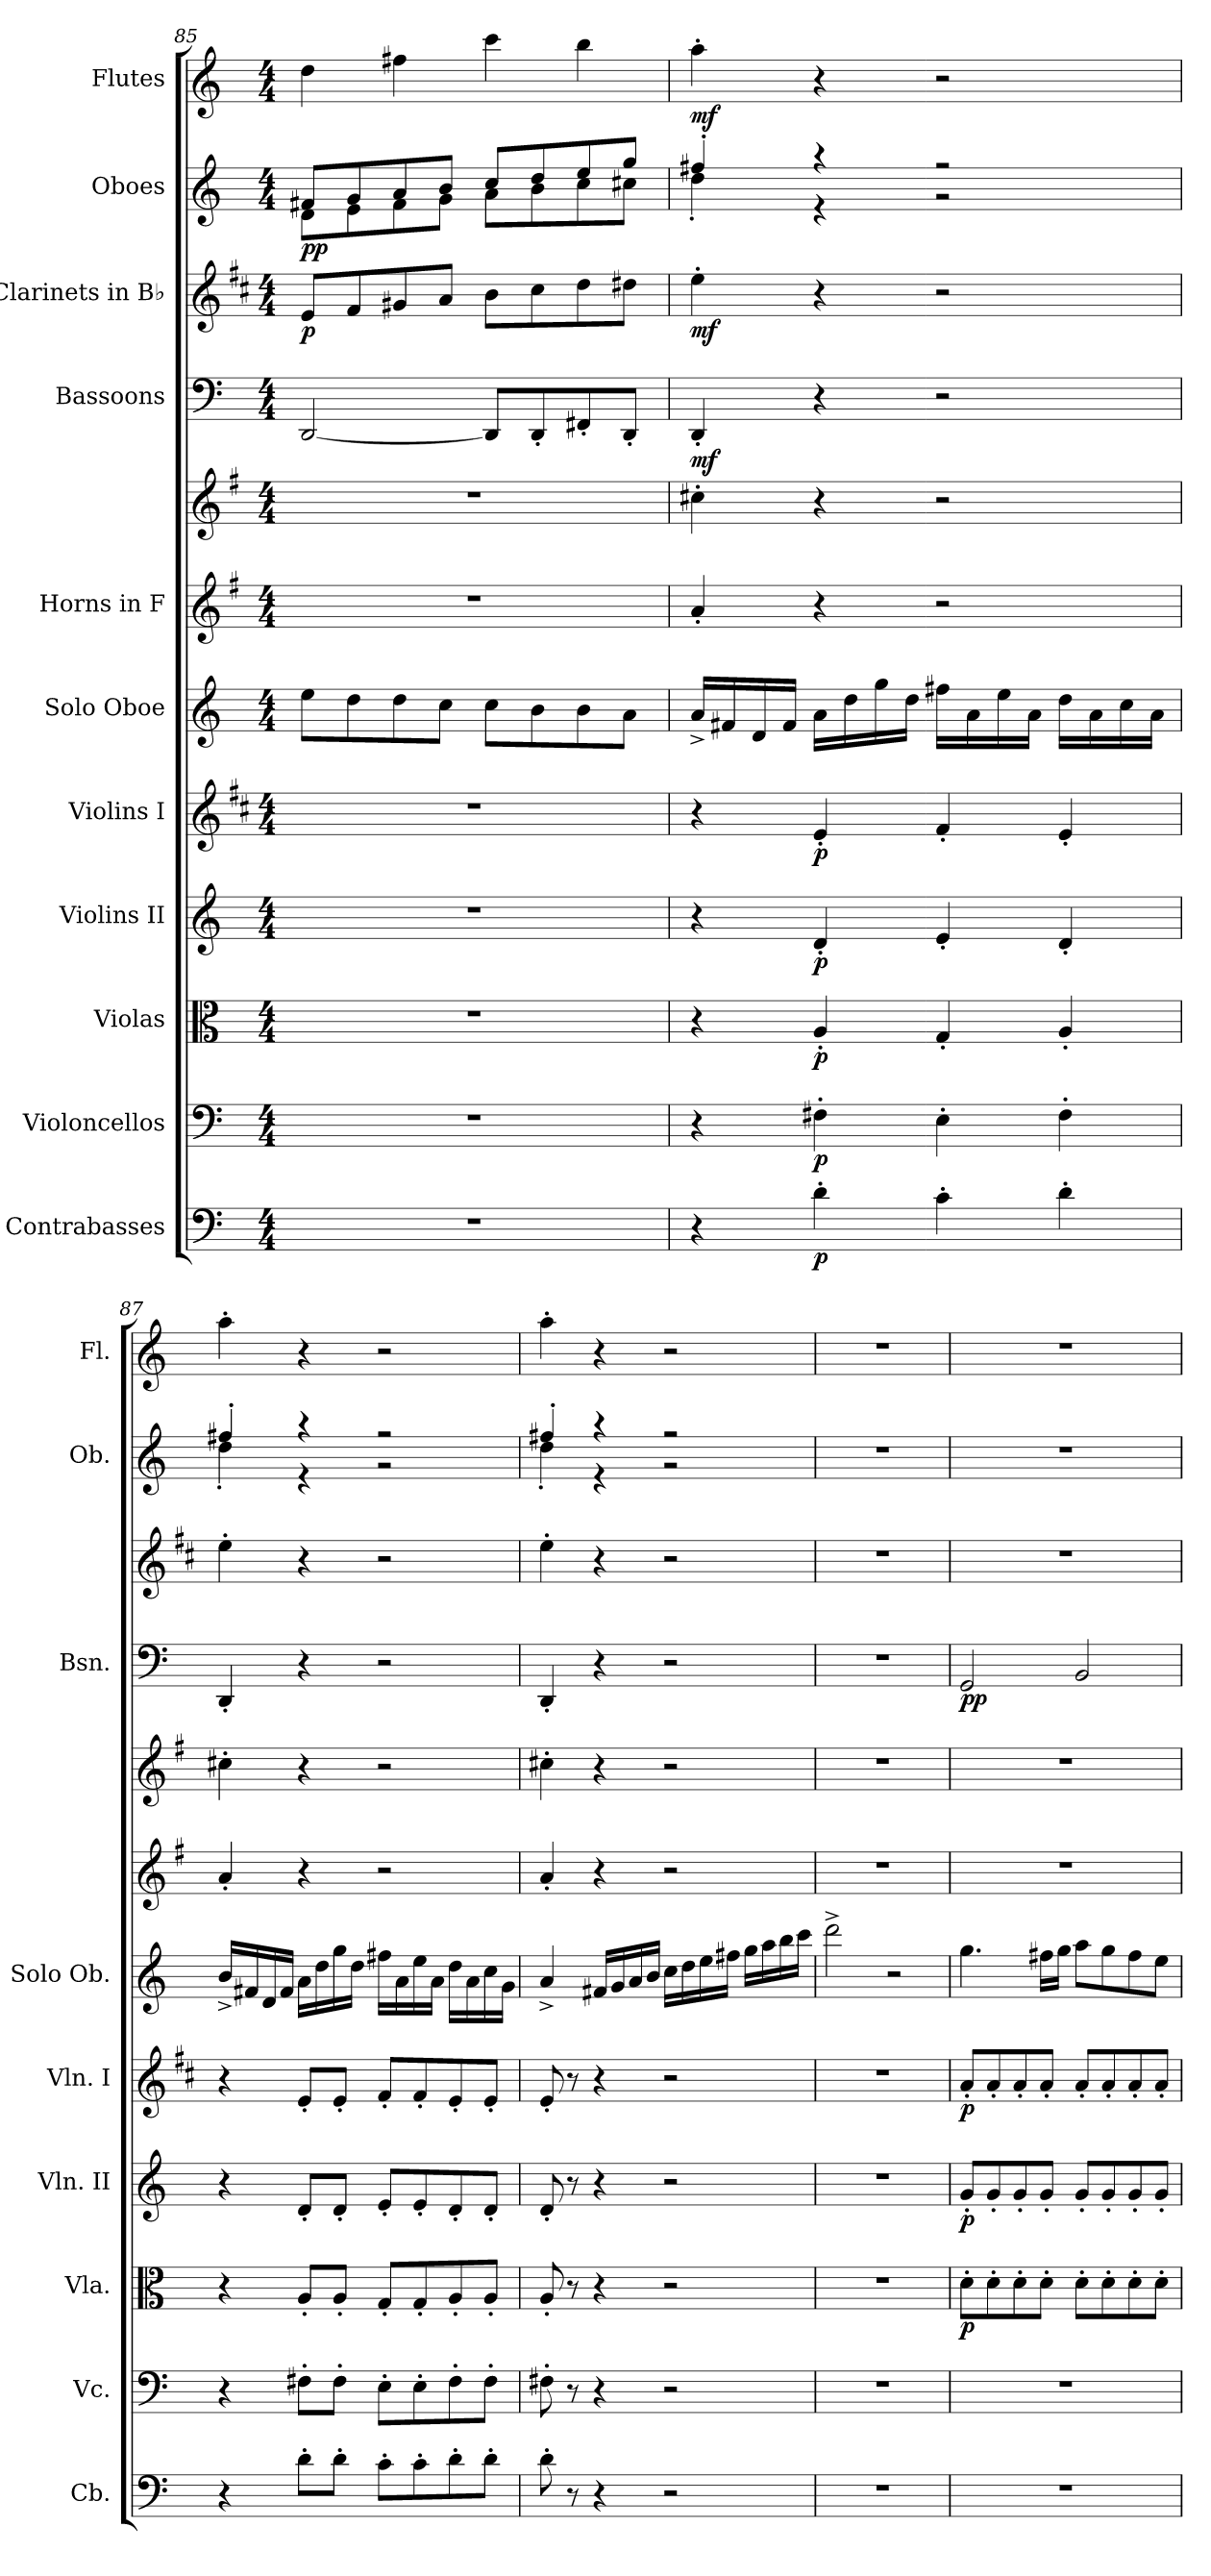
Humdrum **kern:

**kern	**dynam	**kern	**dynam	**kern	**dynam	**kern	**dynam	**kern	**dynam	**kern	**kern	**kern	**dynam	**kern	**dynam	**kern	**dynam	**kern	**dynam	**kern	**dynam
*part11	*part11	*part10	*part10	*part9	*part9	*part8	*part8	*part7	*part7	*part6	*part5	*part5	*part5	*part4	*part4	*part3	*part3	*part2	*part2	*part1	*part1
*staff12	*staff12	*staff11	*staff11	*staff10	*staff10	*staff9	*staff9	*staff8	*staff8	*staff7	*staff6	*staff5	*staff5/6	*staff4	*staff4	*staff3	*staff3	*staff2	*staff2	*staff1	*staff1
*I"Contrabasses	*	*I"Violoncellos	*	*I"Violas	*	*I"Violins II	*	*I"Violins I	*	*I"Solo Oboe	*I"Horns in F	*	*	*I"Bassoons	*	*I"Clarinets in B♭	*	*I"Oboes	*	*I"Flutes	*
*I'Cb.	*	*I'Vc.	*	*I'Vla.	*	*I'Vln. II	*	*I'Vln. I	*	*I'Solo Ob.	*	*	*	*I'Bsn.	*	*	*	*I'Ob.	*	*I'Fl.	*
!!LO:PB:g=z
*clefF4	*	*clefF4	*	*clefC3	*	*clefG2	*	*clefG2	*	*clefG2	*clefG2	*clefG2	*	*clefF4	*	*clefG2	*	*clefG2	*	*clefG2	*
*ITrd7c12	*	*	*	*	*	*	*	*ITrd1c2	*	*	*ITrd4c7	*ITrd4c7	*	*	*	*ITrd1c2	*	*	*	*	*
*k[]	*	*k[]	*	*k[]	*	*k[]	*	*k[]	*	*k[]	*k[]	*k[]	*	*k[]	*	*k[]	*	*k[]	*	*k[]	*
*M4/4	*	*M4/4	*	*M4/4	*	*M4/4	*	*M4/4	*	*M4/4	*M4/4	*M4/4	*	*M4/4	*	*M4/4	*	*M4/4	*	*M4/4	*
=85	=85	=85	=85	=85	=85	=85	=85	=85	=85	=85	=85	=85	=85	=85	=85	=85	=85	=85	=85	=85	=85
*	*	*	*	*	*	*	*	*	*	*	*	*	*	*	*	*	*	*^	*	*	*
!	!	!	!	!	!	!	!	!	!	!	!	!	!	!	!	!	!LO:DY:b	!	!	!LO:DY:b	!	!
!	!	!	!	!	!	!	!	!	!	!	!	!	!	!	!	!	!	!	!	!LO:DY:n=1:b	!	!
1r	.	1r	.	1r	.	1r	.	1r	.	8ee\L	1r	1r	.	[2DD/	.	8d/L	p	8f#X/L	8d\L	p p	4dd\	.
.	.	.	.	.	.	.	.	.	.	8dd\	.	.	.	.	.	8e/	.	8g/	8e\	.	.	.
.	.	.	.	.	.	.	.	.	.	8dd\	.	.	.	.	.	8f#X/	.	8a/	8f#\	.	4ff#X\	.
.	.	.	.	.	.	.	.	.	.	8cc\J	.	.	.	.	.	8g/J	.	8b/J	8g\J	.	.	.
.	.	.	.	.	.	.	.	.	.	8cc\L	.	.	.	8DD/L]	.	8a\L	.	8cc/L	8a\L	.	4ccc\	.
.	.	.	.	.	.	.	.	.	.	8b\	.	.	.	8DD'/	.	8b\	.	8dd/	8b\	.	.	.
.	.	.	.	.	.	.	.	.	.	8b\	.	.	.	8FF#X'/	.	8cc\	.	8ee/	8cc\	.	4bb\	.
.	.	.	.	.	.	.	.	.	.	8a\J	.	.	.	8DD'/J	.	8cc#X\J	.	8gg/J	8cc#X\J	.	.	.
=86	=86	=86	=86	=86	=86	=86	=86	=86	=86	=86	=86	=86	=86	=86	=86	=86	=86	=86	=86	=86	=86	=86
!	!	!	!	!	!	!	!	!	!	!	!	!	!LO:DY:b=2	!	!	!	!	!	!	!	!	!
!	!	!	!	!	!	!	!	!	!	!	!	!	!LO:DY:n=1:b	!	!LO:DY:b	!	!LO:DY:b	!	!	!LO:DY:b	!	!
!	!	!	!	!	!	!	!	!	!	!	!	!	!	!	!	!	!	!	!	!LO:DY:n=1:b	!	!LO:DY:b
4r	.	4r	.	4r	.	4r	.	4r	.	16a^/LL	4d'/	4f#X'\	mf mf	4DD'/	mf	4dd'\	mf	4ff#X'/	4dd'\	mf mf	4aa'\	mf
.	.	.	.	.	.	.	.	.	.	16f#X/	.	.	.	.	.	.	.	.	.	.	.	.
.	.	.	.	.	.	.	.	.	.	16d/	.	.	.	.	.	.	.	.	.	.	.	.
.	.	.	.	.	.	.	.	.	.	16f#/JJ	.	.	.	.	.	.	.	.	.	.	.	.
!	!LO:DY:b	!	!LO:DY:b	!	!LO:DY:b	!	!LO:DY:b	!	!LO:DY:b	!	!	!	!	!	!	!	!	!	!	!	!	!
4D'\	p	4F#X'\	p	4A'/	p	4d'/	p	4d'/	p	16a\LL	4r	4r	.	4r	.	4r	.	4r	4r	.	4r	.
.	.	.	.	.	.	.	.	.	.	16dd\	.	.	.	.	.	.	.	.	.	.	.	.
.	.	.	.	.	.	.	.	.	.	16gg\	.	.	.	.	.	.	.	.	.	.	.	.
.	.	.	.	.	.	.	.	.	.	16dd\JJ	.	.	.	.	.	.	.	.	.	.	.	.
4C'\	.	4E'\	.	4G'/	.	4e'/	.	4e'/	.	16ff#X\LL	2r	2r	.	2r	.	2r	.	2r	2r	.	2r	.
.	.	.	.	.	.	.	.	.	.	16a\	.	.	.	.	.	.	.	.	.	.	.	.
.	.	.	.	.	.	.	.	.	.	16ee\	.	.	.	.	.	.	.	.	.	.	.	.
.	.	.	.	.	.	.	.	.	.	16a\JJ	.	.	.	.	.	.	.	.	.	.	.	.
4D'\	.	4F#'\	.	4A'/	.	4d'/	.	4d'/	.	16dd\LL	.	.	.	.	.	.	.	.	.	.	.	.
.	.	.	.	.	.	.	.	.	.	16a\	.	.	.	.	.	.	.	.	.	.	.	.
.	.	.	.	.	.	.	.	.	.	16cc\	.	.	.	.	.	.	.	.	.	.	.	.
.	.	.	.	.	.	.	.	.	.	16a\JJ	.	.	.	.	.	.	.	.	.	.	.	.
!!LO:PB:g=z
=87	=87	=87	=87	=87	=87	=87	=87	=87	=87	=87	=87	=87	=87	=87	=87	=87	=87	=87	=87	=87	=87	=87
4r	.	4r	.	4r	.	4r	.	4r	.	16b^/LL	4d'/	4f#X'\	.	4DD'/	.	4dd'\	.	4ff#X'/	4dd'\	.	4aa'\	.
.	.	.	.	.	.	.	.	.	.	16f#X/	.	.	.	.	.	.	.	.	.	.	.	.
.	.	.	.	.	.	.	.	.	.	16d/	.	.	.	.	.	.	.	.	.	.	.	.
.	.	.	.	.	.	.	.	.	.	16f#/JJ	.	.	.	.	.	.	.	.	.	.	.	.
8D'\L	.	8F#X'\L	.	8A'/L	.	8d'/L	.	8d'/L	.	16a\LL	4r	4r	.	4r	.	4r	.	4r	4r	.	4r	.
.	.	.	.	.	.	.	.	.	.	16dd\	.	.	.	.	.	.	.	.	.	.	.	.
8D'\J	.	8F#'\J	.	8A'/J	.	8d'/J	.	8d'/J	.	16gg\	.	.	.	.	.	.	.	.	.	.	.	.
.	.	.	.	.	.	.	.	.	.	16dd\JJ	.	.	.	.	.	.	.	.	.	.	.	.
8C'\L	.	8E'\L	.	8G'/L	.	8e'/L	.	8e'/L	.	16ff#X\LL	2r	2r	.	2r	.	2r	.	2r	2r	.	2r	.
.	.	.	.	.	.	.	.	.	.	16a\	.	.	.	.	.	.	.	.	.	.	.	.
8C'\	.	8E'\	.	8G'/	.	8e'/	.	8e'/	.	16ee\	.	.	.	.	.	.	.	.	.	.	.	.
.	.	.	.	.	.	.	.	.	.	16a\JJ	.	.	.	.	.	.	.	.	.	.	.	.
8D'\	.	8F#'\	.	8A'/	.	8d'/	.	8d'/	.	16dd\LL	.	.	.	.	.	.	.	.	.	.	.	.
.	.	.	.	.	.	.	.	.	.	16a\	.	.	.	.	.	.	.	.	.	.	.	.
8D'\J	.	8F#'\J	.	8A'/J	.	8d'/J	.	8d'/J	.	16cc\	.	.	.	.	.	.	.	.	.	.	.	.
.	.	.	.	.	.	.	.	.	.	16g\JJ	.	.	.	.	.	.	.	.	.	.	.	.
=88	=88	=88	=88	=88	=88	=88	=88	=88	=88	=88	=88	=88	=88	=88	=88	=88	=88	=88	=88	=88	=88	=88
8D'\	.	8F#X'\	.	8A'/	.	8d'/	.	8d'/	.	4a^/	4d'/	4f#X'\	.	4DD'/	.	4dd'\	.	4ff#X'/	4dd'\	.	4aa'\	.
8r	.	8r	.	8r	.	8r	.	8r	.	.	.	.	.	.	.	.	.	.	.	.	.	.
4r	.	4r	.	4r	.	4r	.	4r	.	16f#X/LL	4r	4r	.	4r	.	4r	.	4r	4r	.	4r	.
.	.	.	.	.	.	.	.	.	.	16g/	.	.	.	.	.	.	.	.	.	.	.	.
.	.	.	.	.	.	.	.	.	.	16a/	.	.	.	.	.	.	.	.	.	.	.	.
.	.	.	.	.	.	.	.	.	.	16b/JJ	.	.	.	.	.	.	.	.	.	.	.	.
2r	.	2r	.	2r	.	2r	.	2r	.	16cc\LL	2r	2r	.	2r	.	2r	.	2r	2r	.	2r	.
.	.	.	.	.	.	.	.	.	.	16dd\	.	.	.	.	.	.	.	.	.	.	.	.
.	.	.	.	.	.	.	.	.	.	16ee\	.	.	.	.	.	.	.	.	.	.	.	.
.	.	.	.	.	.	.	.	.	.	16ff#X\JJ	.	.	.	.	.	.	.	.	.	.	.	.
.	.	.	.	.	.	.	.	.	.	16gg\LL	.	.	.	.	.	.	.	.	.	.	.	.
.	.	.	.	.	.	.	.	.	.	16aa\	.	.	.	.	.	.	.	.	.	.	.	.
.	.	.	.	.	.	.	.	.	.	16bb\	.	.	.	.	.	.	.	.	.	.	.	.
.	.	.	.	.	.	.	.	.	.	16ccc\JJ	.	.	.	.	.	.	.	.	.	.	.	.
*	*	*	*	*	*	*	*	*	*	*	*	*	*	*	*	*	*	*v	*v	*	*	*
=89	=89	=89	=89	=89	=89	=89	=89	=89	=89	=89	=89	=89	=89	=89	=89	=89	=89	=89	=89	=89	=89
1r	.	1r	.	1r	.	1r	.	1r	.	2ddd^\	1r	1r	.	1r	.	1r	.	1r	.	1r	.
.	.	.	.	.	.	.	.	.	.	2r	.	.	.	.	.	.	.	.	.	.	.
!!LO:PB:g=z
=90	=90	=90	=90	=90	=90	=90	=90	=90	=90	=90	=90	=90	=90	=90	=90	=90	=90	=90	=90	=90	=90
!	!	!	!	!	!LO:DY:b	!	!LO:DY:b	!	!LO:DY:b	!	!	!	!	!	!LO:DY:b	!	!	!	!	!	!
1r	.	1r	.	8d'\L	p	8g'/L	p	8g'/L	p	4.gg\	1r	1r	.	2GG/	pp	1r	.	1r	.	1r	.
.	.	.	.	8d'\	.	8g'/	.	8g'/	.	.	.	.	.	.	.	.	.	.	.	.	.
.	.	.	.	8d'\	.	8g'/	.	8g'/	.	.	.	.	.	.	.	.	.	.	.	.	.
.	.	.	.	8d'\J	.	8g'/J	.	8g'/J	.	16ff#X\LL	.	.	.	.	.	.	.	.	.	.	.
.	.	.	.	.	.	.	.	.	.	16gg\JJ	.	.	.	.	.	.	.	.	.	.	.
.	.	.	.	8d'\L	.	8g'/L	.	8g'/L	.	8aa\L	.	.	.	2BB/	.	.	.	.	.	.	.
.	.	.	.	8d'\	.	8g'/	.	8g'/	.	8gg\	.	.	.	.	.	.	.	.	.	.	.
.	.	.	.	8d'\	.	8g'/	.	8g'/	.	8ff#\	.	.	.	.	.	.	.	.	.	.	.
.	.	.	.	8d'\J	.	8g'/J	.	8g'/J	.	8ee\J	.	.	.	.	.	.	.	.	.	.	.
=	=	=	=	=	=	=	=	=	=	=	=	=	=	=	=	=	=	=	=	=	=
*-	*-	*-	*-	*-	*-	*-	*-	*-	*-	*-	*-	*-	*-	*-	*-	*-	*-	*-	*-	*-	*-
